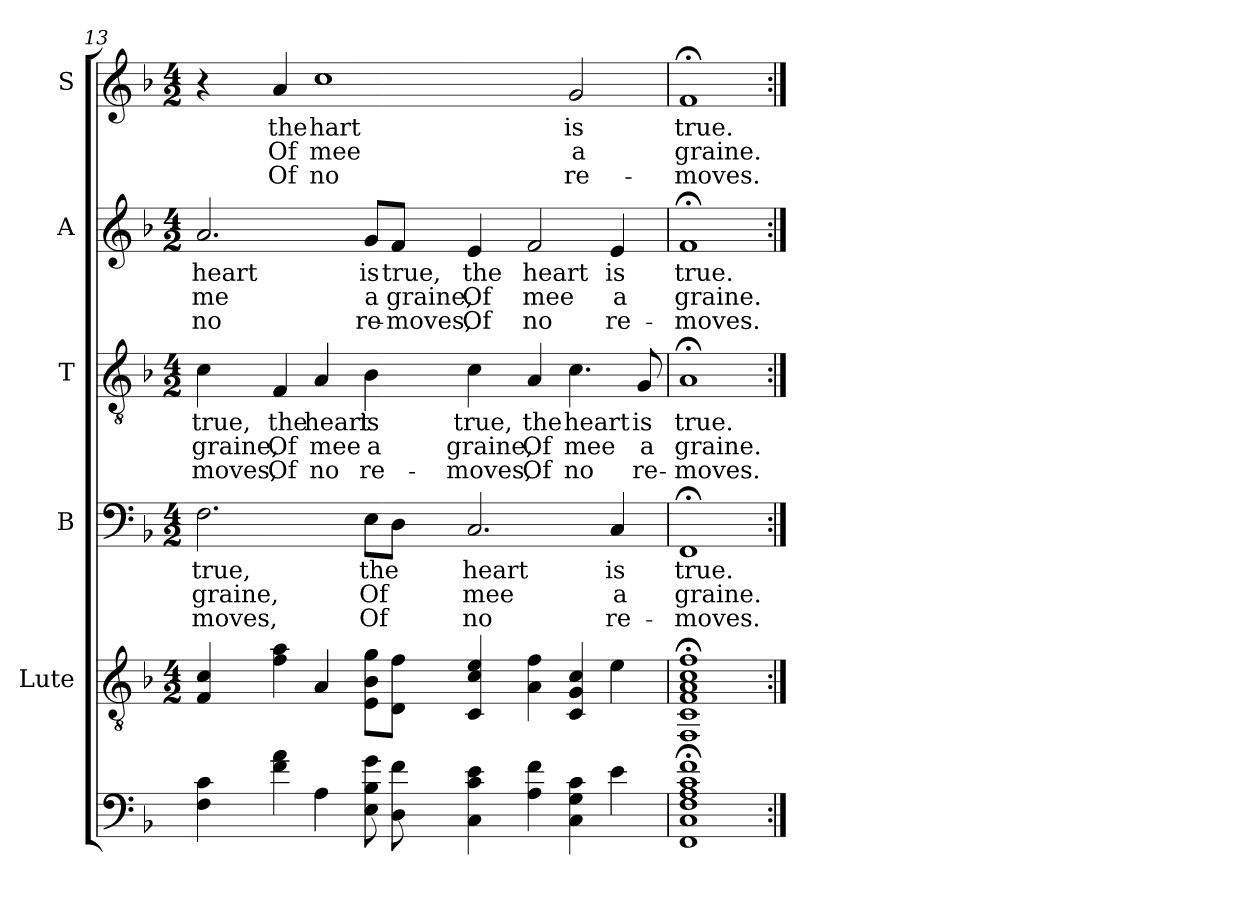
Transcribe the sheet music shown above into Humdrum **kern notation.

**kern	**kern	**kern	**text	**text	**text	**kern	**text	**text	**text	**kern	**text	**text	**text	**kern	**text	**text	**text
*part6	*part5	*part4	*part4	*part4	*part4	*part3	*part3	*part3	*part3	*part2	*part2	*part2	*part2	*part1	*part1	*part1	*part1
*staff6	*staff5	*staff4	*staff4	*staff4	*staff4	*staff3	*staff3	*staff3	*staff3	*staff2	*staff2	*staff2	*staff2	*staff1	*staff1	*staff1	*staff1
*	*I"Lute	*I"B	*	*	*	*I"T	*	*	*	*I"A	*	*	*	*I"S	*	*	*
!!LO:PB:g=z
*	*clefGv2	*clefF4	*	*	*	*clefGv2	*	*	*	*clefG2	*	*	*	*clefG2	*	*	*
*k[b-]	*k[b-]	*k[b-]	*	*	*	*k[b-]	*	*	*	*k[b-]	*	*	*	*k[b-]	*	*	*
*d:	*d:	*d:	*	*	*	*d:	*	*	*	*d:	*	*	*	*d:	*	*	*
*	*M4/2	*M4/2	*	*	*	*M4/2	*	*	*	*M4/2	*	*	*	*M4/2	*	*	*
=13	=13	=13	=13	=13	=13	=13	=13	=13	=13	=13	=13	=13	=13	=13	=13	=13	=13
4F 4c	4F/ 4c/	2.F\	true,	graine,	-moves,	4c\	true,	graine,	-moves,	2.a/	heart	me	no	4r	.	.	.
4f 4a	4f\ 4a\	.	.	.	.	4F/	the	Of	Of	.	.	.	.	4a/	the	Of	Of
4A	4A/	.	.	.	.	4A/	heart	mee	no	.	.	.	.	1cc	hart	mee	no
8E 8B- 8g	8E\ 8B-\ 8g\L	8E\L	the	Of	Of	4B-\	is	a	re-	8g/L	is	a	re-	.	.	.	.
8D 8f	8D\ 8f\J	8D\J	.	.	.	.	.	.	.	8f/J	true,	graine,	-moves,	.	.	.	.
4C 4c 4e	4C/ 4c/ 4e/	2.C/	heart	mee	no	4c\	true,	graine,	-moves,	4e/	the	Of	Of	.	.	.	.
4A 4f	4A\ 4f\	.	.	.	.	4A/	the	Of	Of	2f/	heart	mee	no	.	.	.	.
4C 4G 4c	4C/ 4G/ 4c/	.	.	.	.	4.c\	heart	mee	no	.	.	.	.	2g/	is	a	re-
4e	4e\	4C/	is	a	re-	.	.	.	.	4e/	is	a	re-	.	.	.	.
.	.	.	.	.	.	8G/	is	a	re-	.	.	.	.	.	.	.	.
=14	=14	=14	=14	=14	=14	=14	=14	=14	=14	=14	=14	=14	=14	=14	=14	=14	=14
1FF;< 1C;< 1F;< 1A;< 1c;< 1f;<	1FF;< 1C;< 1F;< 1A;< 1c;< 1f;<	1FF;<	true.	graine.	-moves.	1A;<	true.	graine.	-moves.	1f;<	true.	graine.	-moves.	1f;<	true.	graine.	-moves.
=:|!	=:|!	=:|!	=:|!	=:|!	=:|!	=:|!	=:|!	=:|!	=:|!	=:|!	=:|!	=:|!	=:|!	=:|!	=:|!	=:|!	=:|!
*-	*-	*-	*-	*-	*-	*-	*-	*-	*-	*-	*-	*-	*-	*-	*-	*-	*-
